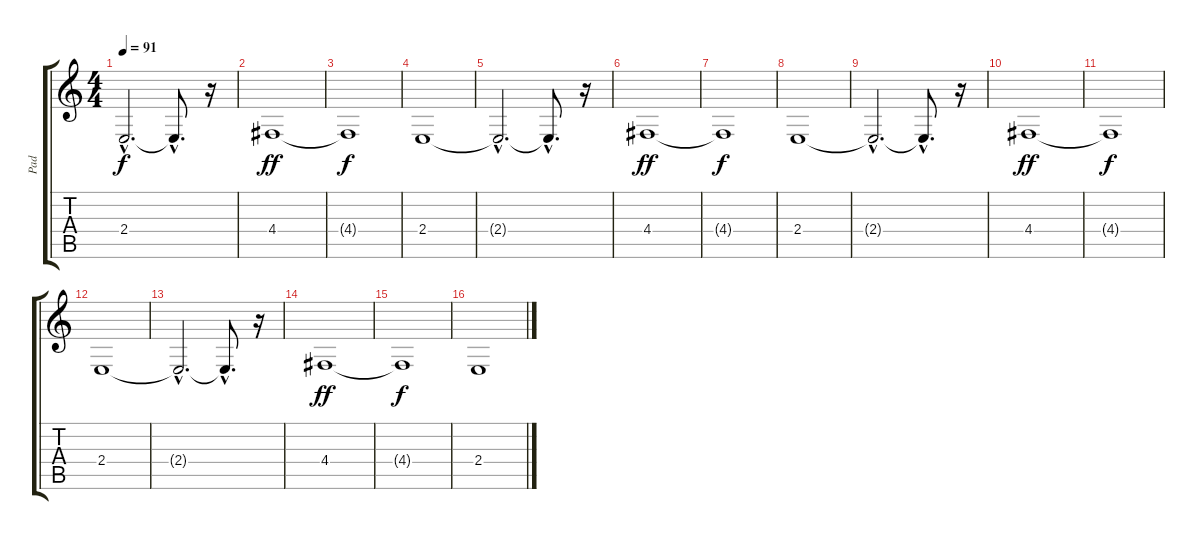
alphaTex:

\track ("Pad" "Pad") {instrument pad2warm}
\staff {score tabs}
\tuning (E4 B3 G3 D3 A2 E2) {hide}
\ts (4 4)
\tempo 91
\clef g2
\ks c
2.4{hac t}.2{d dy f} 2.4{hac t}.8{d} r.16 |
4.4.1{dy ff} |
4.4{t}.1{dy f} |
2.4.1 |
2.4{hac t}.2{d} 2.4{hac t}.8{d} r.16 |
4.4.1{dy ff} |
4.4{t}.1{dy f} |
2.4.1 |
2.4{hac t}.2{d} 2.4{hac t}.8{d} r.16 |
4.4.1{dy ff} |
4.4{t}.1{dy f} |
2.4.1 |
2.4{hac t}.2{d} 2.4{hac t}.8{d} r.16 |
4.4.1{dy ff} |
4.4{t}.1{dy f} |
2.4.1
